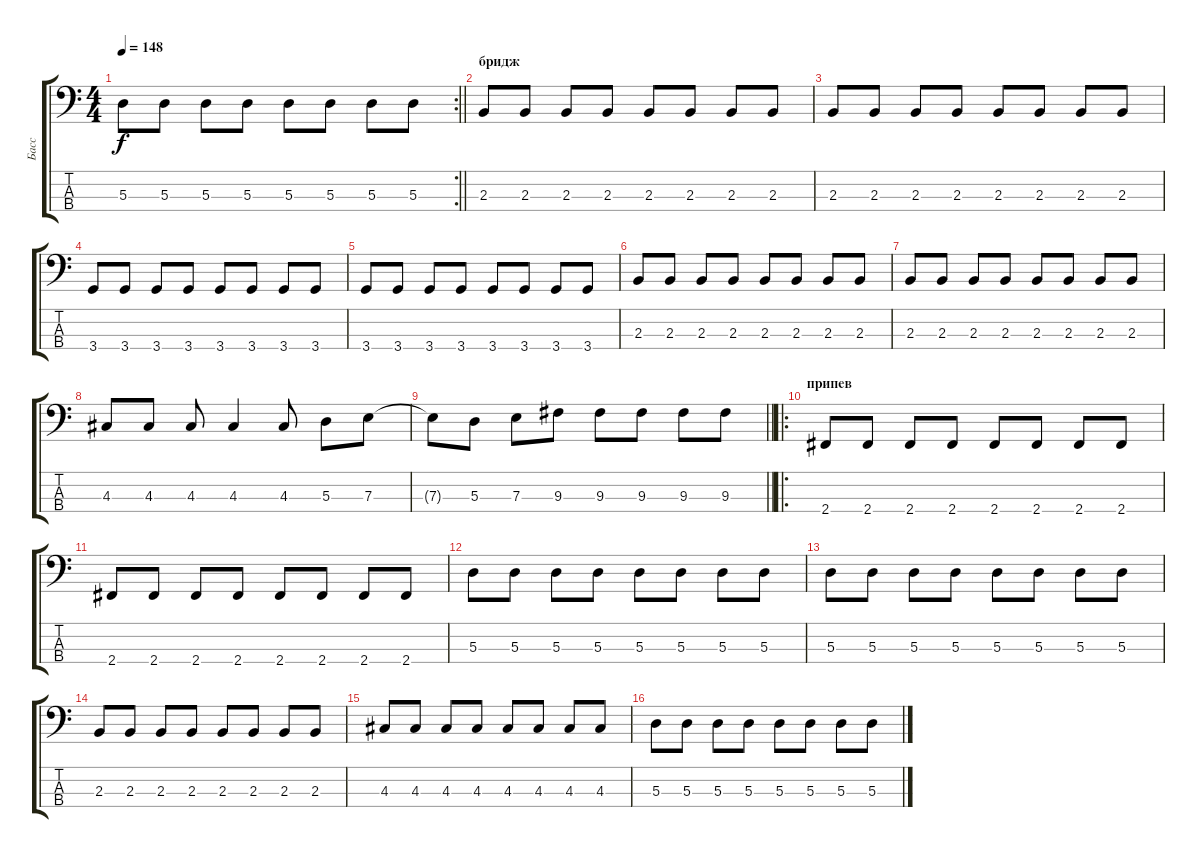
\track ("Басс" "Басс") {instrument electricbassfinger}
\staff {score tabs}
\tuning (G2 D2 A1 E1) {hide}
\rc 2
\ts (4 4)
\tempo 148
\clef f4
\barLineRight lightlight
\ks c
5.3.8{dy f} 5.3.8 5.3.8 5.3.8 5.3.8 5.3.8 5.3.8 5.3.8 |
\section ("" "бридж")
2.3.8 2.3.8 2.3.8 2.3.8 2.3.8 2.3.8 2.3.8 2.3.8 |
2.3.8 2.3.8 2.3.8 2.3.8 2.3.8 2.3.8 2.3.8 2.3.8 |
3.4.8 3.4.8 3.4.8 3.4.8 3.4.8 3.4.8 3.4.8 3.4.8 |
3.4.8 3.4.8 3.4.8 3.4.8 3.4.8 3.4.8 3.4.8 3.4.8 |
2.3.8 2.3.8 2.3.8 2.3.8 2.3.8 2.3.8 2.3.8 2.3.8 |
2.3.8 2.3.8 2.3.8 2.3.8 2.3.8 2.3.8 2.3.8 2.3.8 |
4.3.8 4.3.8 4.3.8 4.3.4 4.3.8 5.3.8 7.3.8 |
\barLineRight lightlight
7.3{t}.8 5.3.8 7.3.8 9.3.8 9.3.8 9.3.8 9.3.8 9.3.8 |
\ro
\section ("" "припев")
2.4.8 2.4.8 2.4.8 2.4.8 2.4.8 2.4.8 2.4.8 2.4.8 |
2.4.8 2.4.8 2.4.8 2.4.8 2.4.8 2.4.8 2.4.8 2.4.8 |
5.3.8 5.3.8 5.3.8 5.3.8 5.3.8 5.3.8 5.3.8 5.3.8 |
5.3.8 5.3.8 5.3.8 5.3.8 5.3.8 5.3.8 5.3.8 5.3.8 |
2.3.8 2.3.8 2.3.8 2.3.8 2.3.8 2.3.8 2.3.8 2.3.8 |
4.3.8 4.3.8 4.3.8 4.3.8 4.3.8 4.3.8 4.3.8 4.3.8 |
5.3.8 5.3.8 5.3.8 5.3.8 5.3.8 5.3.8 5.3.8 5.3.8
